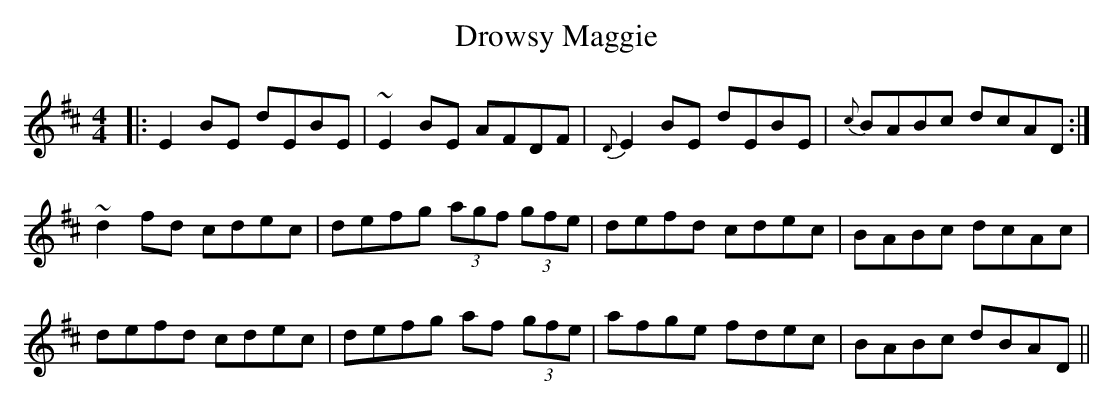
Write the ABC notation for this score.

X:1
T: Drowsy Maggie
M: 4/4
L: 1/8
K: Edor
|:E2BE dEBE|~E2BE AFDF|{D}E2BE dEBE|{c}BABc dcAD:|
~d2fd cdec|defg (3agf (3gfe|defd cdec|BABc dcAc|
defd cdec|defg af (3gfe|afge fdec|BABc dBAD||
